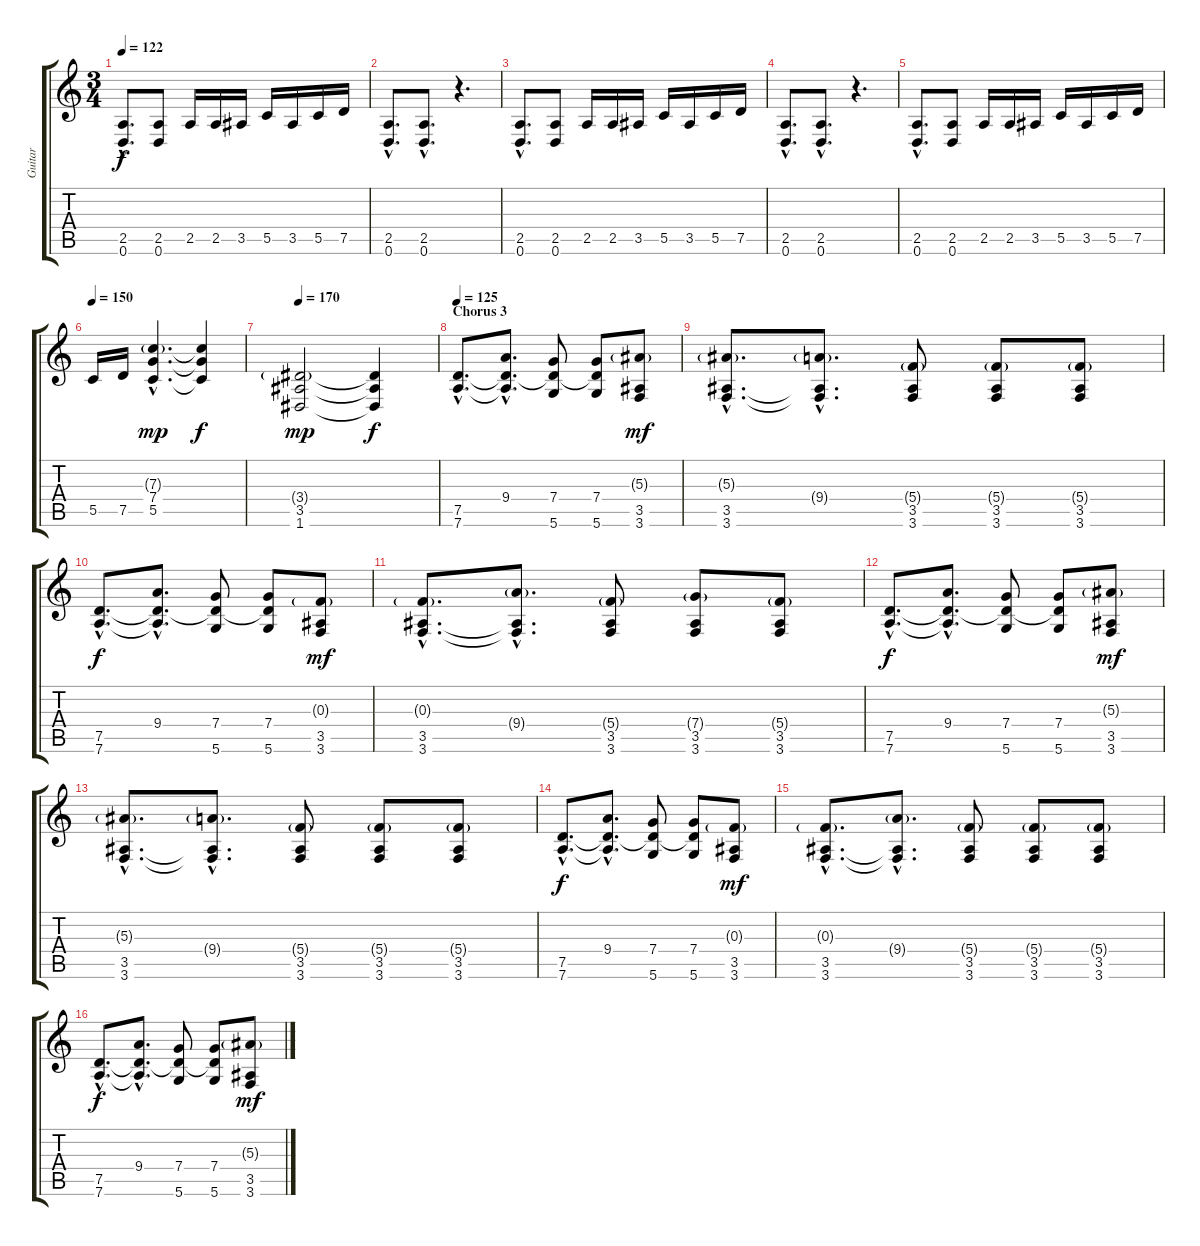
\track ("Guitar" "Guitar") {instrument electricguitarjazz}
\staff {score tabs}
\tuning (D4 A3 F3 C3 G2 D2) {hide}
\ts (3 4)
\tempo 122
\clef g2
\ks c
(2.5{hac} 0.6{hac}).8{d dy f} (2.5 0.6).8 2.5.16 2.5.16 3.5.16 5.5.16 3.5.16 5.5.16 7.5.16 |
(2.5{hac} 0.6{hac}).8{d} (2.5{hac} 0.6{hac}).8{d} r.4{d} |
(2.5{hac} 0.6{hac}).8{d} (2.5 0.6).8 2.5.16 2.5.16 3.5.16 5.5.16 3.5.16 5.5.16 7.5.16 |
(2.5{hac} 0.6{hac}).8{d} (2.5{hac} 0.6{hac}).8{d} r.4{d} |
(2.5{hac} 0.6{hac}).8{d} (2.5 0.6).8 2.5.16 2.5.16 3.5.16 5.5.16 3.5.16 5.5.16 7.5.16 |
\tempo 150
5.5.16 7.5.16 (7.3{g hac} 7.4{hac} 5.5{hac}).4{d dy mp} (7.3{t} 7.4{t} 5.5{t}).4{dy f} |
\tempo 170
(3.4{g} 3.5 1.6).2{dy mp} (3.4{t} 3.5{t} 1.6{t}).4{dy f} |
\section ("" "Chorus 3")
\tempo 125
(7.5{hac} 7.6{hac}).8{d} (9.4{hac} 7.5{hac t} 7.6{hac t}).8{d} (7.4 7.5{t} 5.6).8 (7.4 7.5{t} 5.6).8 (5.3{g} 3.5 3.6).8{dy mf} |
(5.3{g hac} 3.5{hac} 3.6{hac}).8{d} (9.4{g hac} 3.5{hac t} 3.6{hac t}).8{d} (5.4{g} 3.5 3.6).8 (5.4{g} 3.5 3.6).8 (5.4{g} 3.5 3.6).8 |
(7.5{hac} 7.6{hac}).8{d dy f} (9.4{hac} 7.5{hac t} 7.6{hac t}).8{d} (7.4 7.5{t} 5.6).8 (7.4 7.5{t} 5.6).8 (0.3{g} 3.5 3.6).8{dy mf} |
(0.3{g hac} 3.5{hac} 3.6{hac}).8{d} (9.4{g hac} 3.5{hac t} 3.6{hac t}).8{d} (5.4{g} 3.5 3.6).8 (7.4{g} 3.5 3.6).8 (5.4{g} 3.5 3.6).8 |
(7.5{hac} 7.6{hac}).8{d dy f} (9.4{hac} 7.5{hac t} 7.6{hac t}).8{d} (7.4 7.5{t} 5.6).8 (7.4 7.5{t} 5.6).8 (5.3{g} 3.5 3.6).8{dy mf} |
(5.3{g hac} 3.5{hac} 3.6{hac}).8{d} (9.4{g hac} 3.5{hac t} 3.6{hac t}).8{d} (5.4{g} 3.5 3.6).8 (5.4{g} 3.5 3.6).8 (5.4{g} 3.5 3.6).8 |
(7.5{hac} 7.6{hac}).8{d dy f} (9.4{hac} 7.5{hac t} 7.6{hac t}).8{d} (7.4 7.5{t} 5.6).8 (7.4 7.5{t} 5.6).8 (0.3{g} 3.5 3.6).8{dy mf} |
(0.3{g hac} 3.5{hac} 3.6{hac}).8{d} (9.4{g hac} 3.5{hac t} 3.6{hac t}).8{d} (5.4{g} 3.5 3.6).8 (5.4{g} 3.5 3.6).8 (5.4{g} 3.5 3.6).8 |
(7.5{hac} 7.6{hac}).8{d dy f} (9.4{hac} 7.5{hac t} 7.6{hac t}).8{d} (7.4 7.5{t} 5.6).8 (7.4 7.5{t} 5.6).8 (5.3{g} 3.5 3.6).8{dy mf}
